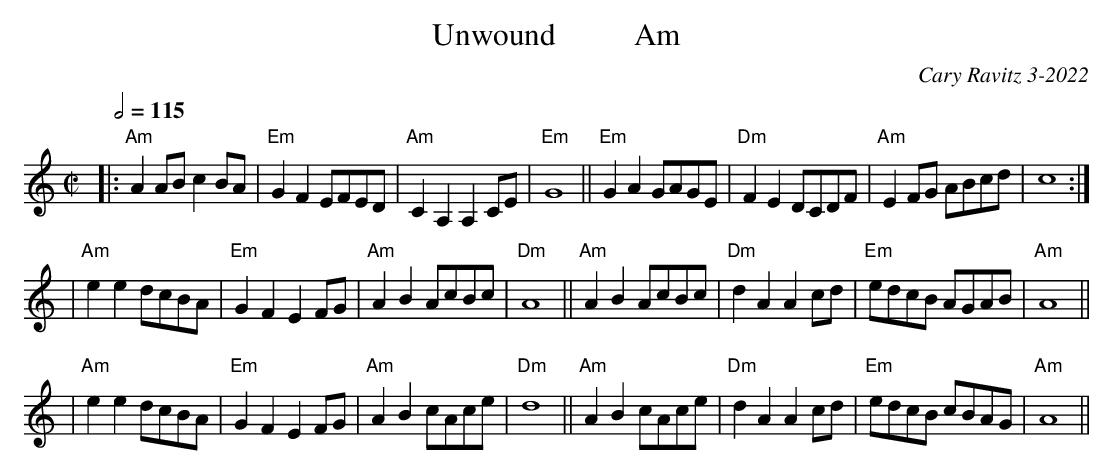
X:1
T: Unwound          Am
C: Cary Ravitz 3-2022
M: C|
L: 1/8
Q: 1/2=115
K: Am
|: "Am"A2 ABc2 BA | "Em"G2 F2 EFED | "Am"C2 A,2 A,2CE | "Em"G8 || "Em"G2 A2 GAGE | "Dm" F2E2 DCDF | "Am"E2FG ABcd | c8 :|
| "Am"e2 e2 dcBA | "Em"G2F2 E2 FG | "Am"A2B2 AcBc | "Dm"A8 || "Am"A2 B2 AcBc | "Dm" d2 A2 A2 cd | "Em"edcB AGAB | "Am"A8 ||
| "Am"e2 e2 dcBA | "Em"G2F2 E2 FG | "Am"A2B2 cAce | "Dm"d8 || "Am"A2 B2 cAce | "Dm" d2 A2 A2 cd | "Em"edcB cBAG | "Am"A8 ||
